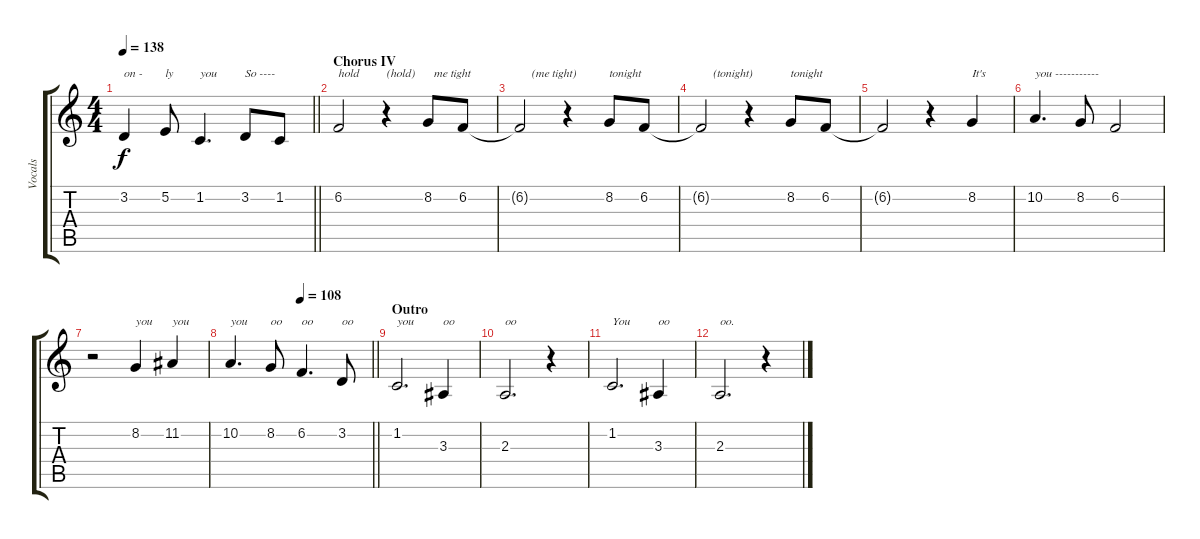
\track ("Vocals" "Vocals") {instrument altosax}
\staff {score tabs}
\tuning (E4 B3 G3 D3 A2 E2) {hide}
\ts (4 4)
\tempo 138
\clef g2
\barLineRight lightlight
\ks c
3.2.4{txt "on -" dy f} 5.2.8{txt "ly "} 1.2.4{d txt "you"} 3.2.8{txt "So ----"} 1.2.8 |
\section ("" "Chorus IV")
6.2.2{txt "hold"} r.4{txt "(hold)"} 8.2.8{txt "  me tight"} 6.2.8 |
6.2{t}.2{txt "    (me tight)"} r.4 8.2.8{txt "tonight"} 6.2.8 |
6.2{t}.2{txt "    (tonight)"} r.4 8.2.8{txt "tonight"} 6.2.8 |
6.2{t}.2 r.4 8.2.4{txt "It's"} |
10.2.4{d txt "you -----------"} 8.2.8 6.2.2 |
r.2 8.2.4{txt "you"} 11.2.4{txt "you"} |
\tempo (108 0.5)
\barLineRight lightlight
10.2.4{d txt "you"} 8.2.8{txt "oo"} 6.2.4{d txt "oo"} 3.2.8{txt "oo"} |
\section ("" "Outro")
1.2.2{d txt "you"} 3.3.4{txt "oo"} |
2.3.2{d txt "oo"} r.4 |
1.2.2{d txt "You"} 3.3.4{txt "oo"} |
2.3.2{d txt "oo."} r.4
